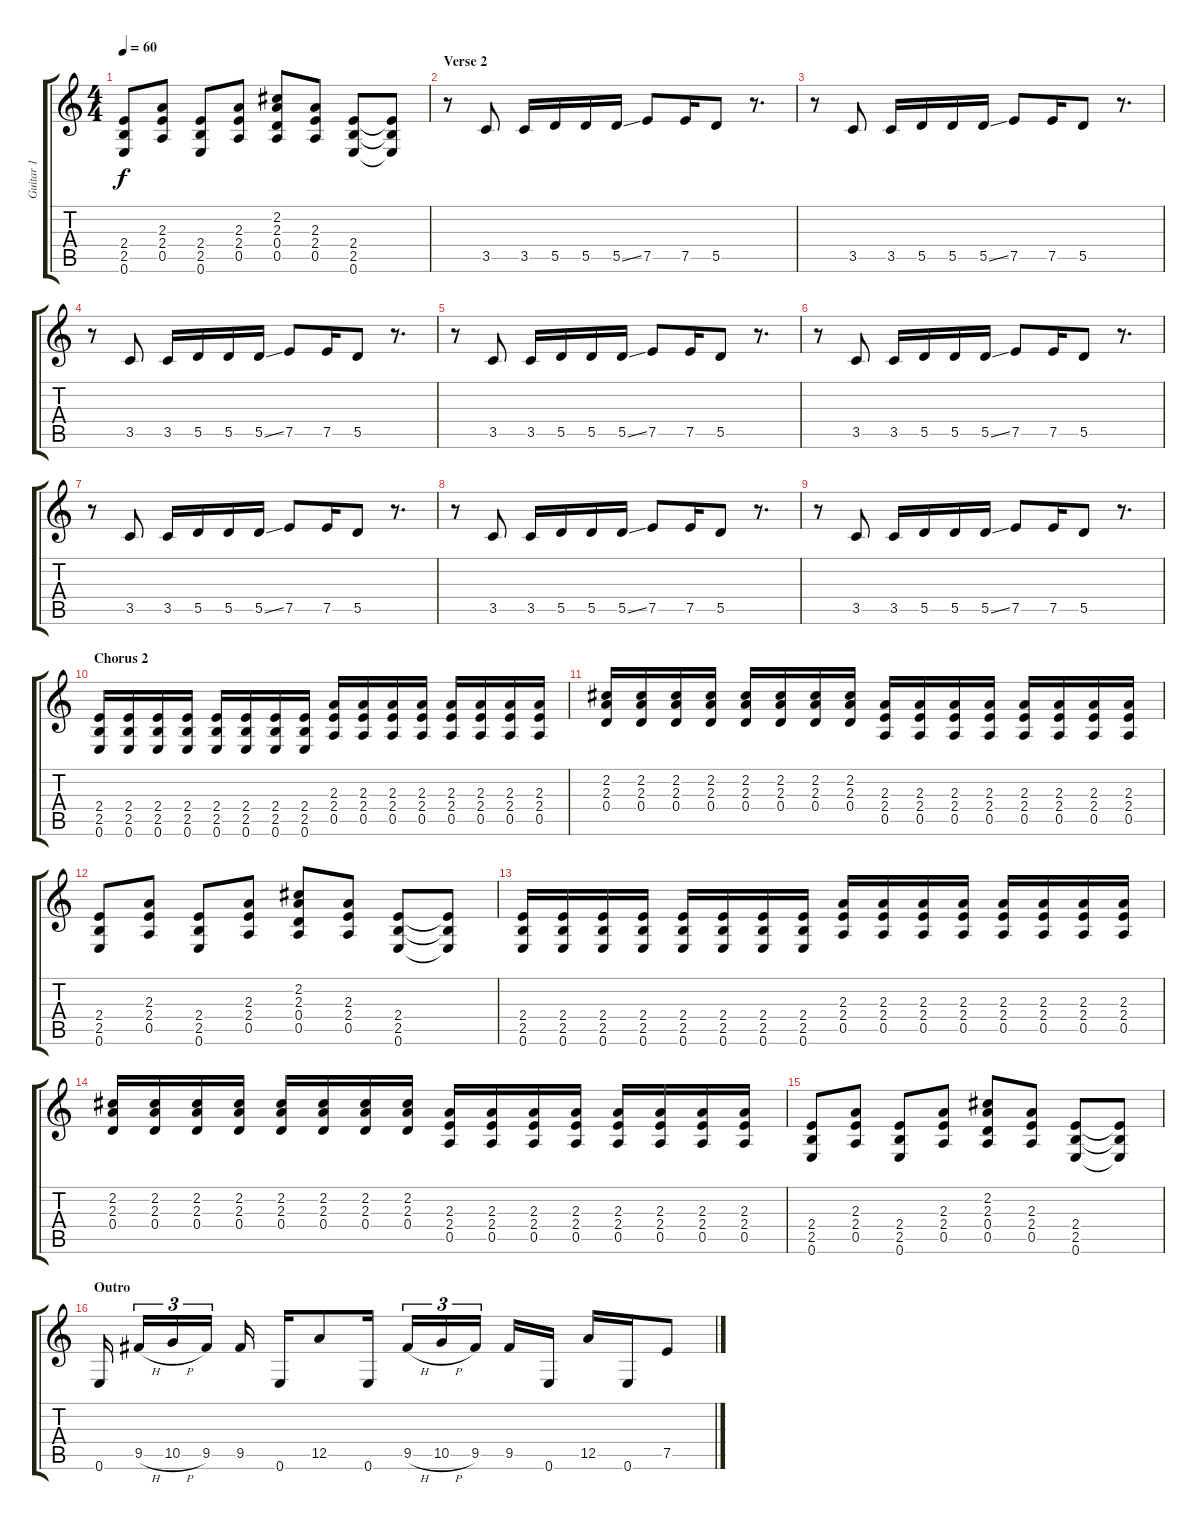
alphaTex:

\track ("Guitar 1" "Guitar 1") {instrument electricguitarclean}
\staff {score tabs}
\tuning (E4 B3 G3 D3 A2 E2) {hide}
\ts (4 4)
\tempo 60
\clef g2
\ks c
(2.4 2.5 0.6).8{dy f} (2.3 2.4 0.5).8 (2.4 2.5 0.6).8 (2.3 2.4 0.5).8 (2.2 2.3 0.4 0.5).8 (2.3 2.4 0.5).8 (2.4 2.5 0.6).8 (2.4{t} 2.5{t} 0.6{t}).8 |
\section ("" "Verse 2")
r.8 3.5.8 3.5.16 5.5.16 5.5.16 5.5{ss}.16 7.5.8 7.5.16 5.5.8 r.8{d} |
r.8 3.5.8 3.5.16 5.5.16 5.5.16 5.5{ss}.16 7.5.8 7.5.16 5.5.8 r.8{d} |
r.8 3.5.8 3.5.16 5.5.16 5.5.16 5.5{ss}.16 7.5.8 7.5.16 5.5.8 r.8{d} |
r.8 3.5.8 3.5.16 5.5.16 5.5.16 5.5{ss}.16 7.5.8 7.5.16 5.5.8 r.8{d} |
r.8 3.5.8 3.5.16 5.5.16 5.5.16 5.5{ss}.16 7.5.8 7.5.16 5.5.8 r.8{d} |
r.8 3.5.8 3.5.16 5.5.16 5.5.16 5.5{ss}.16 7.5.8 7.5.16 5.5.8 r.8{d} |
r.8 3.5.8 3.5.16 5.5.16 5.5.16 5.5{ss}.16 7.5.8 7.5.16 5.5.8 r.8{d} |
r.8 3.5.8 3.5.16 5.5.16 5.5.16 5.5{ss}.16 7.5.8 7.5.16 5.5.8 r.8{d} |
\section ("" "Chorus 2")
(2.4 2.5 0.6).16 (2.4 2.5 0.6).16 (2.4 2.5 0.6).16 (2.4 2.5 0.6).16 (2.4 2.5 0.6).16 (2.4 2.5 0.6).16 (2.4 2.5 0.6).16 (2.4 2.5 0.6).16 (2.3 2.4 0.5).16 (2.3 2.4 0.5).16 (2.3 2.4 0.5).16 (2.3 2.4 0.5).16 (2.3 2.4 0.5).16 (2.3 2.4 0.5).16 (2.3 2.4 0.5).16 (2.3 2.4 0.5).16 |
(2.2 2.3 0.4).16 (2.2 2.3 0.4).16 (2.2 2.3 0.4).16 (2.2 2.3 0.4).16 (2.2 2.3 0.4).16 (2.2 2.3 0.4).16 (2.2 2.3 0.4).16 (2.2 2.3 0.4).16 (2.3 2.4 0.5).16 (2.3 2.4 0.5).16 (2.3 2.4 0.5).16 (2.3 2.4 0.5).16 (2.3 2.4 0.5).16 (2.3 2.4 0.5).16 (2.3 2.4 0.5).16 (2.3 2.4 0.5).16 |
(2.4 2.5 0.6).8 (2.3 2.4 0.5).8 (2.4 2.5 0.6).8 (2.3 2.4 0.5).8 (2.2 2.3 0.4 0.5).8 (2.3 2.4 0.5).8 (2.4 2.5 0.6).8 (2.4{t} 2.5{t} 0.6{t}).8 |
(2.4 2.5 0.6).16 (2.4 2.5 0.6).16 (2.4 2.5 0.6).16 (2.4 2.5 0.6).16 (2.4 2.5 0.6).16 (2.4 2.5 0.6).16 (2.4 2.5 0.6).16 (2.4 2.5 0.6).16 (2.3 2.4 0.5).16 (2.3 2.4 0.5).16 (2.3 2.4 0.5).16 (2.3 2.4 0.5).16 (2.3 2.4 0.5).16 (2.3 2.4 0.5).16 (2.3 2.4 0.5).16 (2.3 2.4 0.5).16 |
(2.2 2.3 0.4).16 (2.2 2.3 0.4).16 (2.2 2.3 0.4).16 (2.2 2.3 0.4).16 (2.2 2.3 0.4).16 (2.2 2.3 0.4).16 (2.2 2.3 0.4).16 (2.2 2.3 0.4).16 (2.3 2.4 0.5).16 (2.3 2.4 0.5).16 (2.3 2.4 0.5).16 (2.3 2.4 0.5).16 (2.3 2.4 0.5).16 (2.3 2.4 0.5).16 (2.3 2.4 0.5).16 (2.3 2.4 0.5).16 |
(2.4 2.5 0.6).8 (2.3 2.4 0.5).8 (2.4 2.5 0.6).8 (2.3 2.4 0.5).8 (2.2 2.3 0.4 0.5).8 (2.3 2.4 0.5).8 (2.4 2.5 0.6).8 (2.4{t} 2.5{t} 0.6{t}).8 |
\section ("" "Outro")
0.6.16{volume 16 balance 10 instrument distortionguitar} 9.5{h}.16{tu (3 2)} 10.5{h}.16{tu (3 2)} 9.5.16{tu (3 2)} 9.5.16 0.6.16 12.5.8 0.6.16 9.5{h}.16{tu (3 2)} 10.5{h}.16{tu (3 2)} 9.5.16{tu (3 2)} 9.5.16 0.6.16 12.5.16 0.6.16 7.5.8
